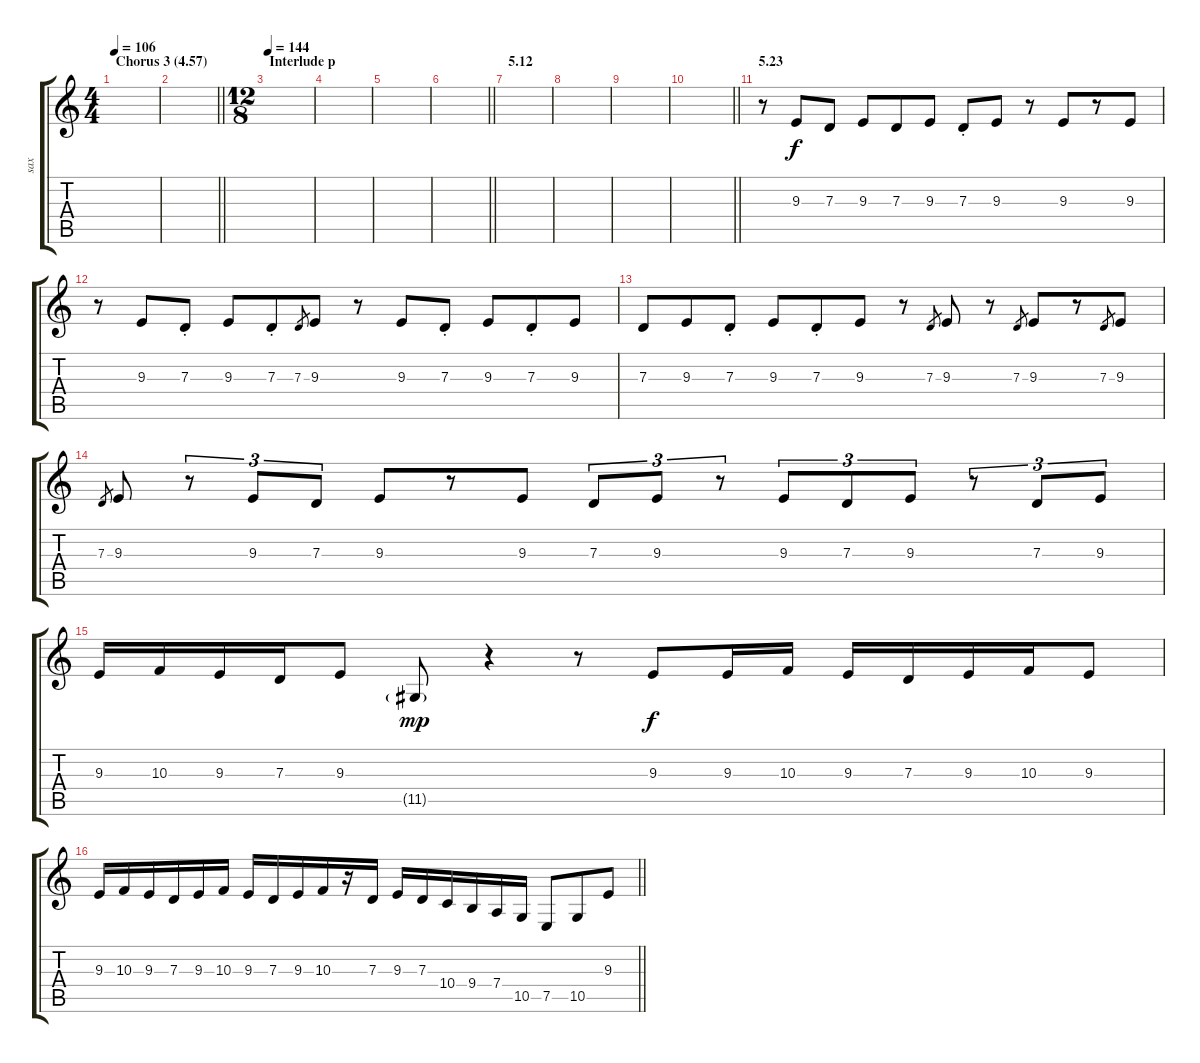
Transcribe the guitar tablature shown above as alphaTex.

\track ("sax" "sax") {instrument altosax}
\staff {score tabs}
\tuning (E4 B3 G3 D3 A2 E2) {hide}
\ts (4 4)
\section ("" "Chorus 3 (4.57)")
\tempo 106
\clef g2
\ks c
|
\barLineRight lightlight
|
\ts (12 8)
\section ("" "Interlude p")
\tempo 144
|
|
|
\barLineRight lightlight
|
\section ("" "5.12")
|
|
|
\barLineRight lightlight
|
\section ("" "5.23")
r.8 9.3.8 7.3.8 9.3.8 7.3.8 9.3.8 7.3{st}.8 9.3.8 r.8 9.3.8 r.8 9.3.8 |
r.8 9.3.8 7.3{st}.8 9.3.8 7.3{st}.8 7.3.8{gr} 9.3.8 r.8 9.3.8 7.3{st}.8 9.3.8 7.3{st}.8 9.3.8 |
7.3.8 9.3.8 7.3{st}.8 9.3.8 7.3{st}.8 9.3.8 r.8 7.3.8{gr} 9.3.8 r.8 7.3.8{gr} 9.3.8 r.8 7.3.8{gr} 9.3.8 |
7.3.8{gr} 9.3.8 r.8{tu (3 2)} 9.3.8{tu (3 2)} 7.3.8{tu (3 2)} 9.3.8 r.8 9.3.8 7.3.8{tu (3 2)} 9.3.8{tu (3 2)} r.8{tu (3 2)} 9.3.8{tu (3 2)} 7.3.8{tu (3 2)} 9.3.8{tu (3 2)} r.8{tu (3 2)} 7.3.8{tu (3 2)} 9.3.8{tu (3 2)} |
9.3.16 10.3.16 9.3.16 7.3.16 9.3.8 11.5{g}.8{dy mp} r.4 r.8 9.3.8{dy f} 9.3.16 10.3.16 9.3.16 7.3.16 9.3.16 10.3.16 9.3.8 |
\barLineRight lightlight
9.3.16 10.3.16 9.3.16 7.3.16 9.3.16 10.3.16 9.3.16 7.3.16 9.3.16 10.3.16 r.16 7.3.16 9.3.16 7.3.16 10.4.16 9.4.16 7.4.16 10.5.16 7.5.8 10.5.8 9.3.8
